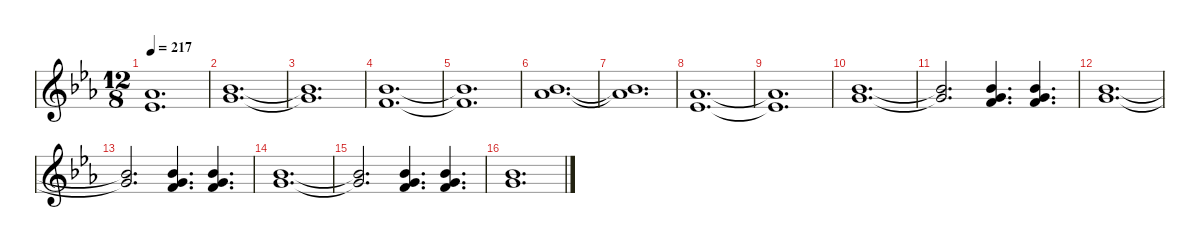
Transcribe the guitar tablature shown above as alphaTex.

\defaultSystemsLayout 4
\hideDynamics
\bracketExtendMode nobrackets
\singleTrackTrackNamePolicy hidden
\multiTrackTrackNamePolicy hidden
\firstSystemTrackNameMode fullname
\firstSystemTrackNameOrientation horizontal
\otherSystemsTrackNameOrientation horizontal
\track ("Synth" "pad.synth.") {instrument pad1newage}
\staff {score}
\tuning (E4 B3 G3 D3 A2 E2 B1)
\ts (12 8)
\tempo 217
\clef g2
\ks eb
(4.1{t acc b} 8.3{t acc b}).1{d dy f beam Up} |
(6.1{acc b} 8.2{acc forcenatural}).1{d beam Up} |
(6.1{t acc b} 8.2{t acc forcenatural}).1{d beam Up} |
(6.1{acc b} 10.3{acc forcenatural}).1{d beam Up} |
(6.1{t acc b} 10.3{t acc forcenatural}).1{d beam Up} |
(6.1{acc b} 9.2{acc b}).1{d beam Up} |
(6.1{t acc b} 9.2{t acc b}).1{d beam Up} |
(4.1{acc b} 8.3{acc b}).1{d beam Up} |
(4.1{t acc b} 8.3{t acc b}).1{d beam Up} |
(6.1{acc b} 8.2{acc forcenatural}).1{d instrument synthstrings1 beam Up} |
(6.1{t acc b} 8.2{t acc forcenatural}).2{d beam Up} (6.1{acc b} 8.2{acc forcenatural} 10.3{acc forcenatural}).4{d beam Up} (6.1{acc b} 8.2{acc forcenatural} 10.3{acc forcenatural}).4{d beam Up} |
(6.1{acc b} 8.2{acc forcenatural}).1{d beam Up} |
(6.1{t acc b} 8.2{t acc forcenatural}).2{d beam Up} (6.1{acc b} 8.2{acc forcenatural} 10.3{acc forcenatural}).4{d beam Up} (6.1{acc b} 8.2{acc forcenatural} 10.3{acc forcenatural}).4{d beam Up} |
(6.1{acc b} 8.2{acc forcenatural}).1{d beam Up} |
(6.1{t acc b} 8.2{t acc forcenatural}).2{d beam Up} (6.1{acc b} 8.2{acc forcenatural} 10.3{acc forcenatural}).4{d beam Up} (6.1{acc b} 8.2{acc forcenatural} 10.3{acc forcenatural}).4{d beam Up} |
(6.1{acc b} 8.2{acc forcenatural}).1{d beam Up}
